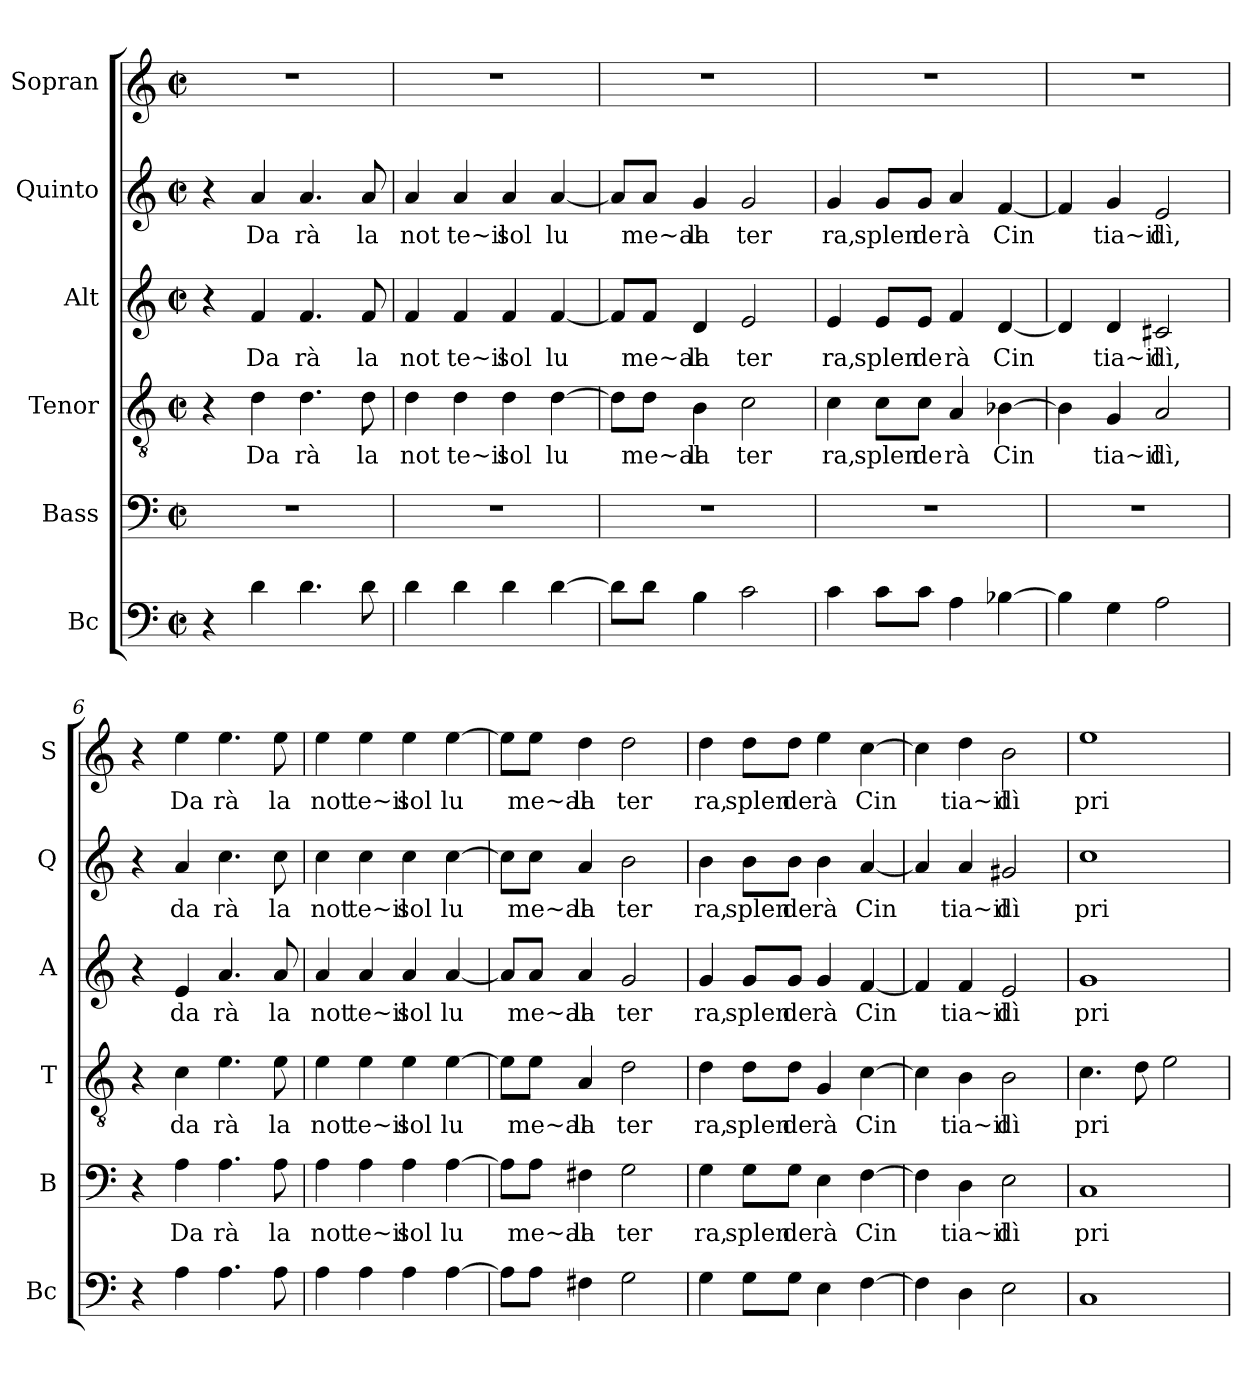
**kern	**kern	**text	**kern	**text	**kern	**text	**kern	**text	**kern	**text
*part6	*part5	*part5	*part4	*part4	*part3	*part3	*part2	*part2	*part1	*part1
*staff6	*staff5	*staff5	*staff4	*staff4	*staff3	*staff3	*staff2	*staff2	*staff1	*staff1
*I"Bc	*I"Bass	*	*I"Tenor	*	*I"Alt	*	*I"Quinto	*	*I"Sopran	*
*I'Bc	*I'B	*	*I'T	*	*I'A	*	*I'Q	*	*I'S	*
*clefF4	*clefF4	*	*clefGv2	*	*clefG2	*	*clefG2	*	*clefG2	*
*k[]	*k[]	*	*k[]	*	*k[]	*	*k[]	*	*k[]	*
*M2/2	*M2/2	*	*M2/2	*	*M2/2	*	*M2/2	*	*M2/2	*
*met(c|)	*met(c|)	*	*met(c|)	*	*met(c|)	*	*met(c|)	*	*met(c|)	*
*MM86	*MM86	*	*MM86	*	*MM86	*	*MM86	*	*MM86	*
=1	=1	=1	=1	=1	=1	=1	=1	=1	=1	=1
4r	1r	.	4r	.	4r	.	4r	.	1r	.
!	!	!	!	!LO:LY:b	!	!LO:LY:b	!	!LO:LY:b	!	!
4d\	.	.	4d\	Da	4f/	Da	4a/	Da	.	.
!	!	!	!	!LO:LY:b	!	!LO:LY:b	!	!LO:LY:b	!	!
4.d\	.	.	4.d\	rà	4.f/	rà	4.a/	rà	.	.
!	!	!	!	!LO:LY:b	!	!LO:LY:b	!	!LO:LY:b	!	!
8d\	.	.	8d\	la	8f/	la	8a/	la	.	.
=2	=2	=2	=2	=2	=2	=2	=2	=2	=2	=2
!	!	!	!	!LO:LY:b	!	!LO:LY:b	!	!LO:LY:b	!	!
4d\	1r	.	4d\	not	4f/	not	4a/	not	1r	.
!	!	!	!	!LO:LY:b	!	!LO:LY:b	!	!LO:LY:b	!	!
4d\	.	.	4d\	te~il	4f/	te~il	4a/	te~il	.	.
!	!	!	!	!LO:LY:b	!	!LO:LY:b	!	!LO:LY:b	!	!
4d\	.	.	4d\	sol	4f/	sol	4a/	sol	.	.
!	!	!	!	!LO:LY:b	!	!LO:LY:b	!	!LO:LY:b	!	!
[4d\	.	.	[4d\	lu	[4f/	lu	[4a/	lu	.	.
=3	=3	=3	=3	=3	=3	=3	=3	=3	=3	=3
8d\L]	1r	.	8d\L]	.	8f/L]	.	8a/L]	.	1r	.
!	!	!	!	!LO:LY:b	!	!LO:LY:b	!	!LO:LY:b	!	!
8d\J	.	.	8d\J	me~al	8f/J	me~al	8a/J	me~al	.	.
!	!	!	!	!LO:LY:b	!	!LO:LY:b	!	!LO:LY:b	!	!
4B\	.	.	4B\	la	4d/	la	4g/	la	.	.
!	!	!	!	!LO:LY:b	!	!LO:LY:b	!	!LO:LY:b	!	!
2c\	.	.	2c\	ter	2e/	ter	2g/	ter	.	.
=4	=4	=4	=4	=4	=4	=4	=4	=4	=4	=4
!	!	!	!	!LO:LY:b	!	!LO:LY:b	!	!LO:LY:b	!	!
4c\	1r	.	4c\	ra,	4e/	ra,	4g/	ra,	1r	.
!	!	!	!	!LO:LY:b	!	!LO:LY:b	!	!LO:LY:b	!	!
8c\L	.	.	8c\L	splen	8e/L	splen	8g/L	splen	.	.
!	!	!	!	!LO:LY:b	!	!LO:LY:b	!	!LO:LY:b	!	!
8c\J	.	.	8c\J	de	8e/J	de	8g/J	de	.	.
!	!	!	!	!LO:LY:b	!	!LO:LY:b	!	!LO:LY:b	!	!
4A\	.	.	4A/	rà	4f/	rà	4a/	rà	.	.
!	!	!	!	!LO:LY:b	!	!LO:LY:b	!	!LO:LY:b	!	!
[4B-X\	.	.	[4B-X\	Cin	[4d/	Cin	[4f/	Cin	.	.
=5	=5	=5	=5	=5	=5	=5	=5	=5	=5	=5
4B-\]	1r	.	4B-\]	.	4d/]	.	4f/]	.	1r	.
!	!	!	!	!LO:LY:b	!	!LO:LY:b	!	!LO:LY:b	!	!
4G\	.	.	4G/	tia~il	4d/	tia~il	4g/	tia~il	.	.
!	!	!	!	!LO:LY:b	!	!LO:LY:b	!	!LO:LY:b	!	!
2A\	.	.	2A/	dì,	2c#X/	dì,	2e/	dì,	.	.
!!LO:PB:g=z
=6	=6	=6	=6	=6	=6	=6	=6	=6	=6	=6
4r	4r	.	4r	.	4r	.	4r	.	4r	.
!	!	!LO:LY:b	!	!LO:LY:b	!	!LO:LY:b	!	!LO:LY:b	!	!LO:LY:b
4A\	4A\	Da	4c\	da	4e/	da	4a/	da	4ee\	Da
!	!	!LO:LY:b	!	!LO:LY:b	!	!LO:LY:b	!	!LO:LY:b	!	!LO:LY:b
4.A\	4.A\	rà	4.e\	rà	4.a/	rà	4.cc\	rà	4.ee\	rà
!	!	!LO:LY:b	!	!LO:LY:b	!	!LO:LY:b	!	!LO:LY:b	!	!LO:LY:b
8A\	8A\	la	8e\	la	8a/	la	8cc\	la	8ee\	la
=7	=7	=7	=7	=7	=7	=7	=7	=7	=7	=7
!	!	!LO:LY:b	!	!LO:LY:b	!	!LO:LY:b	!	!LO:LY:b	!	!LO:LY:b
4A\	4A\	not	4e\	not	4a/	not	4cc\	not	4ee\	not
!	!	!LO:LY:b	!	!LO:LY:b	!	!LO:LY:b	!	!LO:LY:b	!	!LO:LY:b
4A\	4A\	te~il	4e\	te~il	4a/	te~il	4cc\	te~il	4ee\	te~il
!	!	!LO:LY:b	!	!LO:LY:b	!	!LO:LY:b	!	!LO:LY:b	!	!LO:LY:b
4A\	4A\	sol	4e\	sol	4a/	sol	4cc\	sol	4ee\	sol
!	!	!LO:LY:b	!	!LO:LY:b	!	!LO:LY:b	!	!LO:LY:b	!	!LO:LY:b
[4A\	[4A\	lu	[4e\	lu	[4a/	lu	[4cc\	lu	[4ee\	lu
=8	=8	=8	=8	=8	=8	=8	=8	=8	=8	=8
8A\L]	8A\L]	.	8e\L]	.	8a/L]	.	8cc\L]	.	8ee\L]	.
!	!	!LO:LY:b	!	!LO:LY:b	!	!LO:LY:b	!	!LO:LY:b	!	!LO:LY:b
8A\J	8A\J	me~al	8e\J	me~al	8a/J	me~al	8cc\J	me~al	8ee\J	me~al
!	!	!LO:LY:b	!	!LO:LY:b	!	!LO:LY:b	!	!LO:LY:b	!	!LO:LY:b
4F#X\	4F#X\	la	4A/	la	4a/	la	4a/	la	4dd\	la
!	!	!LO:LY:b	!	!LO:LY:b	!	!LO:LY:b	!	!LO:LY:b	!	!LO:LY:b
2G\	2G\	ter	2d\	ter	2g/	ter	2b\	ter	2dd\	ter
=9	=9	=9	=9	=9	=9	=9	=9	=9	=9	=9
!	!	!LO:LY:b	!	!LO:LY:b	!	!LO:LY:b	!	!LO:LY:b	!	!LO:LY:b
4G\	4G\	ra,	4d\	ra,	4g/	ra,	4b\	ra,	4dd\	ra,
!	!	!LO:LY:b	!	!LO:LY:b	!	!LO:LY:b	!	!LO:LY:b	!	!LO:LY:b
8G\L	8G\L	splen	8d\L	splen	8g/L	splen	8b\L	splen	8dd\L	splen
!	!	!LO:LY:b	!	!LO:LY:b	!	!LO:LY:b	!	!LO:LY:b	!	!LO:LY:b
8G\J	8G\J	de	8d\J	de	8g/J	de	8b\J	de	8dd\J	de
!	!	!LO:LY:b	!	!LO:LY:b	!	!LO:LY:b	!	!LO:LY:b	!	!LO:LY:b
4E\	4E\	rà	4G/	rà	4g/	rà	4b\	rà	4ee\	rà
!	!	!LO:LY:b	!	!LO:LY:b	!	!LO:LY:b	!	!LO:LY:b	!	!LO:LY:b
[4F\	[4F\	Cin	[4c\	Cin	[4f/	Cin	[4a/	Cin	[4cc\	Cin
=10	=10	=10	=10	=10	=10	=10	=10	=10	=10	=10
4F\]	4F\]	.	4c\]	.	4f/]	.	4a/]	.	4cc\]	.
!	!	!LO:LY:b	!	!LO:LY:b	!	!LO:LY:b	!	!LO:LY:b	!	!LO:LY:b
4D\	4D\	tia~il	4B\	tia~il	4f/	tia~il	4a/	tia~il	4dd\	tia~il
!	!	!LO:LY:b	!	!LO:LY:b	!	!LO:LY:b	!	!LO:LY:b	!	!LO:LY:b
2E\	2E\	dì	2B\	dì	2e/	dì	2g#X/	dì	2b\	dì
=11	=11	=11	=11	=11	=11	=11	=11	=11	=11	=11
!	!	!LO:LY:b	!	!LO:LY:b	!	!LO:LY:b	!	!LO:LY:b	!	!LO:LY:b
1C	1C	pri	4.c\	pri	1g	pri	1cc	pri	1ee	pri
.	.	.	8d\	.	.	.	.	.	.	.
.	.	.	2e\	.	.	.	.	.	.	.
=	=	=	=	=	=	=	=	=	=	=
*-	*-	*-	*-	*-	*-	*-	*-	*-	*-	*-
